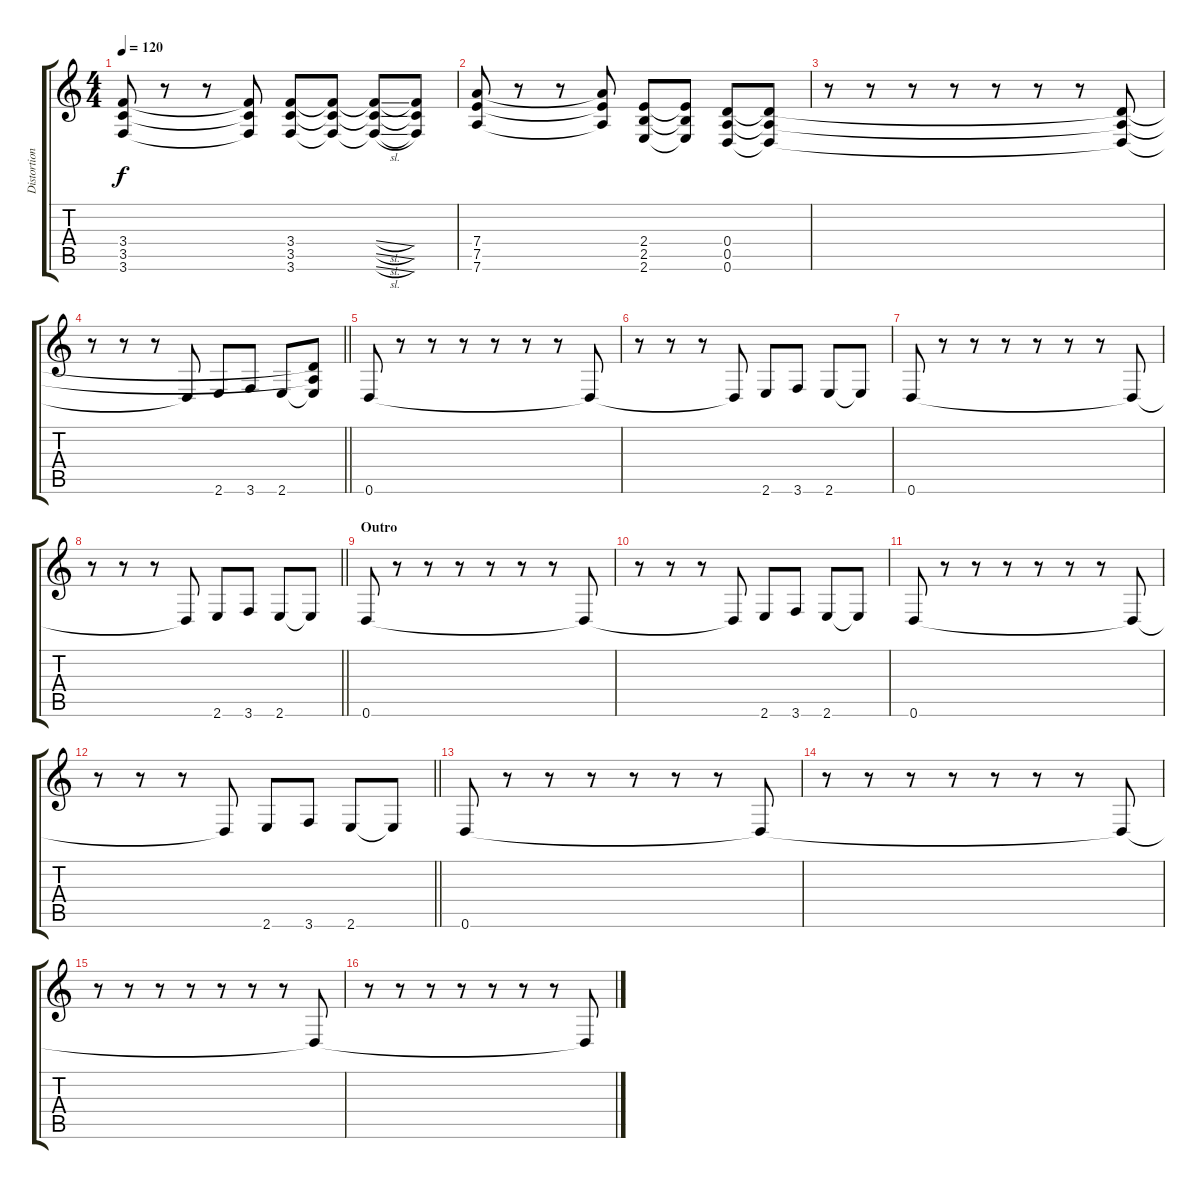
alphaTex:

\track ("Distortion" "Distortion") {instrument distortionguitar}
\staff {score tabs}
\tuning (E4 B3 G3 D3 A2 D2) {hide}
\ts (4 4)
\tempo 120
\clef g2
\ks c
(3.4 3.5 3.6).8{dy f} r.8 r.8 (3.4{t} 3.5{t} 3.6{t}).8 (3.4 3.5 3.6).8 (3.4{t} 3.5{t} 3.6{t}).8 (3.4{sl t} 3.5{sl t} 3.6{sl t}).8 (3.4{t} 3.5{t} 3.6{t}).8 |
(7.4 7.5 7.6).8 r.8 r.8 (7.4{t} 7.5{t} 7.6{t}).8 (2.4 2.5 2.6).8 (2.4{t} 2.5{t} 2.6{t}).8 (0.4 0.5 0.6).8 (0.4{t} 0.5{t} 0.6{t}).8 |
r.8 r.8 r.8 r.8 r.8 r.8 r.8 (0.4{t} 0.5{t} 0.6{t}).8 |
\barLineRight lightlight
r.8 r.8 r.8 0.6{t}.8 2.6.8 3.6.8 2.6.8 (0.4{t} 0.5{t} 2.6{t}).8 |
0.6.8 r.8 r.8 r.8 r.8 r.8 r.8 0.6{t}.8 |
r.8 r.8 r.8 0.6{t}.8 2.6.8 3.6.8 2.6.8 2.6{t}.8 |
0.6.8 r.8 r.8 r.8 r.8 r.8 r.8 0.6{t}.8 |
\barLineRight lightlight
r.8 r.8 r.8 0.6{t}.8 2.6.8 3.6.8 2.6.8 2.6{t}.8 |
\section ("" "Outro")
0.6.8 r.8 r.8 r.8 r.8 r.8 r.8 0.6{t}.8 |
r.8 r.8 r.8 0.6{t}.8 2.6.8 3.6.8 2.6.8 2.6{t}.8 |
0.6.8 r.8 r.8 r.8 r.8 r.8 r.8 0.6{t}.8 |
\barLineRight lightlight
r.8 r.8 r.8 0.6{t}.8 2.6.8 3.6.8 2.6.8 2.6{t}.8 |
0.6.8 r.8 r.8 r.8 r.8 r.8 r.8 0.6{t}.8 |
r.8 r.8 r.8 r.8 r.8 r.8 r.8 0.6{t}.8 |
r.8 r.8 r.8 r.8 r.8 r.8 r.8 0.6{t}.8 |
r.8 r.8 r.8 r.8 r.8 r.8 r.8 0.6{t}.8
